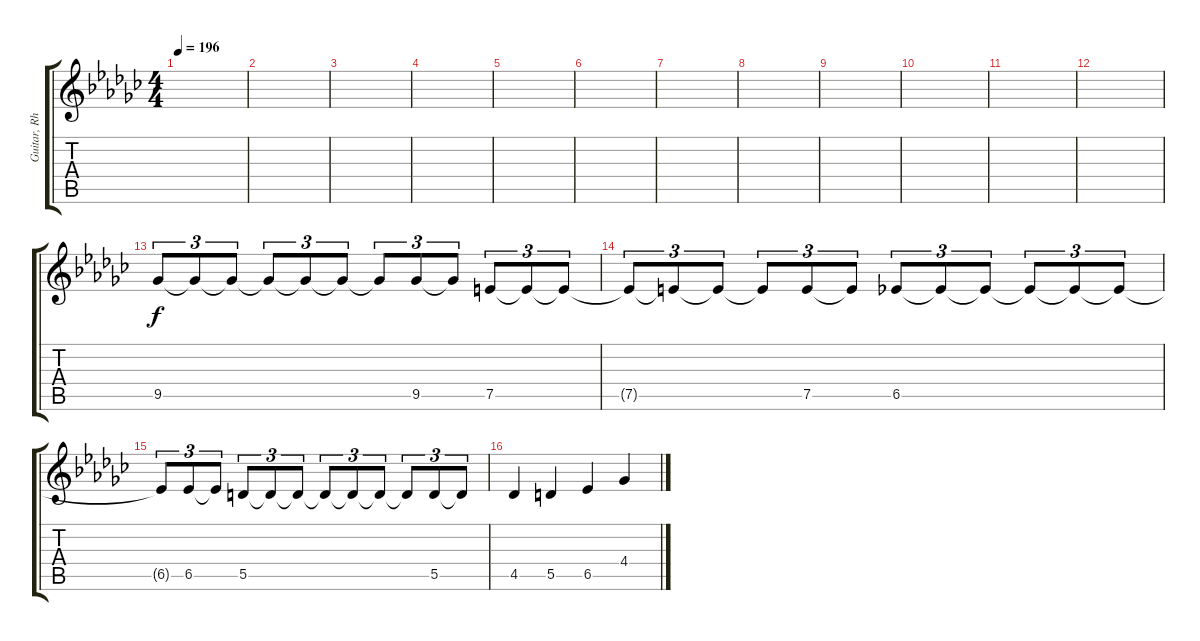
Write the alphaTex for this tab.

\track ("Guitar, Rhythm" "Guitar, Rh") {instrument overdrivenguitar}
\staff {score tabs}
\tuning (E4 B3 G3 D3 A2 E2) {hide}
\ts (4 4)
\tempo 196
\clef g2
\ks gb
|
|
|
|
|
|
|
|
|
|
|
|
9.5.8{tu (3 2)} 9.5{t}.8{tu (3 2)} 9.5{t}.8{tu (3 2)} 9.5{t}.8{tu (3 2)} 9.5{t}.8{tu (3 2)} 9.5{t}.8{tu (3 2)} 9.5{t}.8{tu (3 2)} 9.5.8{tu (3 2)} 9.5{t}.8{tu (3 2)} 7.5.8{tu (3 2)} 7.5{t}.8{tu (3 2)} 7.5{t}.8{tu (3 2)} |
7.5{t}.8{tu (3 2)} 7.5{t}.8{tu (3 2)} 7.5{t}.8{tu (3 2)} 7.5{t}.8{tu (3 2)} 7.5.8{tu (3 2)} 7.5{t}.8{tu (3 2)} 6.5.8{tu (3 2)} 6.5{t}.8{tu (3 2)} 6.5{t}.8{tu (3 2)} 6.5{t}.8{tu (3 2)} 6.5{t}.8{tu (3 2)} 6.5{t}.8{tu (3 2)} |
6.5{t}.8{tu (3 2)} 6.5.8{tu (3 2)} 6.5{t}.8{tu (3 2)} 5.5.8{tu (3 2)} 5.5{t}.8{tu (3 2)} 5.5{t}.8{tu (3 2)} 5.5{t}.8{tu (3 2)} 5.5{t}.8{tu (3 2)} 5.5{t}.8{tu (3 2)} 5.5{t}.8{tu (3 2)} 5.5.8{tu (3 2)} 5.5{t}.8{tu (3 2)} |
4.5.4 5.5.4 6.5.4 4.4.4
